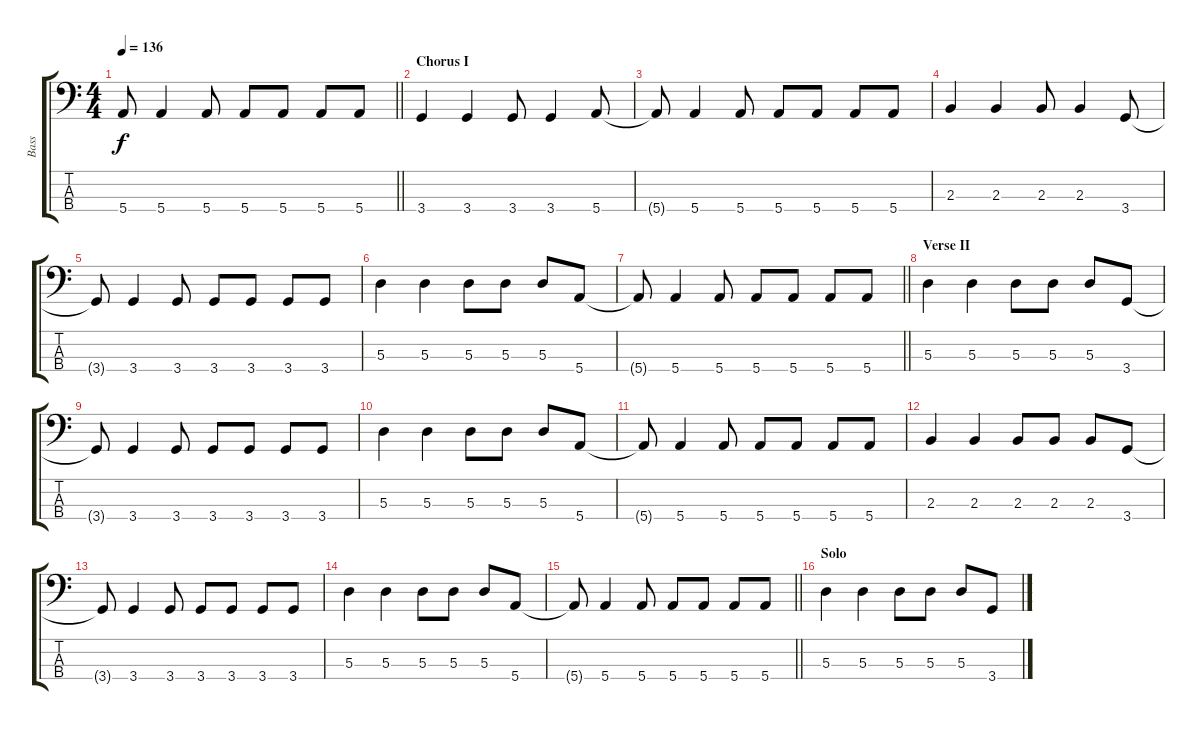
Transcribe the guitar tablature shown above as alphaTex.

\track ("Bass" "Bass") {instrument electricbassfinger}
\staff {score tabs}
\tuning (G2 D2 A1 E1) {hide}
\ts (4 4)
\tempo 136
\clef f4
\barLineRight lightlight
\ks c
5.4{t}.8{dy f} 5.4.4 5.4.8 5.4.8 5.4.8 5.4.8 5.4.8 |
\section ("" "Chorus I")
3.4.4 3.4.4 3.4.8 3.4.4 5.4.8 |
5.4{t}.8 5.4.4 5.4.8 5.4.8 5.4.8 5.4.8 5.4.8 |
2.3.4 2.3.4 2.3.8 2.3.4 3.4.8 |
3.4{t}.8 3.4.4 3.4.8 3.4.8 3.4.8 3.4.8 3.4.8 |
5.3.4 5.3.4 5.3.8 5.3.8 5.3.8 5.4.8 |
\barLineRight lightlight
5.4{t}.8 5.4.4 5.4.8 5.4.8 5.4.8 5.4.8 5.4.8 |
\section ("" "Verse II")
5.3.4 5.3.4 5.3.8 5.3.8 5.3.8 3.4.8 |
3.4{t}.8 3.4.4 3.4.8 3.4.8 3.4.8 3.4.8 3.4.8 |
5.3.4 5.3.4 5.3.8 5.3.8 5.3.8 5.4.8 |
5.4{t}.8 5.4.4 5.4.8 5.4.8 5.4.8 5.4.8 5.4.8 |
2.3.4 2.3.4 2.3.8 2.3.8 2.3.8 3.4.8 |
3.4{t}.8 3.4.4 3.4.8 3.4.8 3.4.8 3.4.8 3.4.8 |
5.3.4 5.3.4 5.3.8 5.3.8 5.3.8 5.4.8 |
\barLineRight lightlight
5.4{t}.8 5.4.4 5.4.8 5.4.8 5.4.8 5.4.8 5.4.8 |
\section ("" "Solo")
5.3.4 5.3.4 5.3.8 5.3.8 5.3.8 3.4.8
